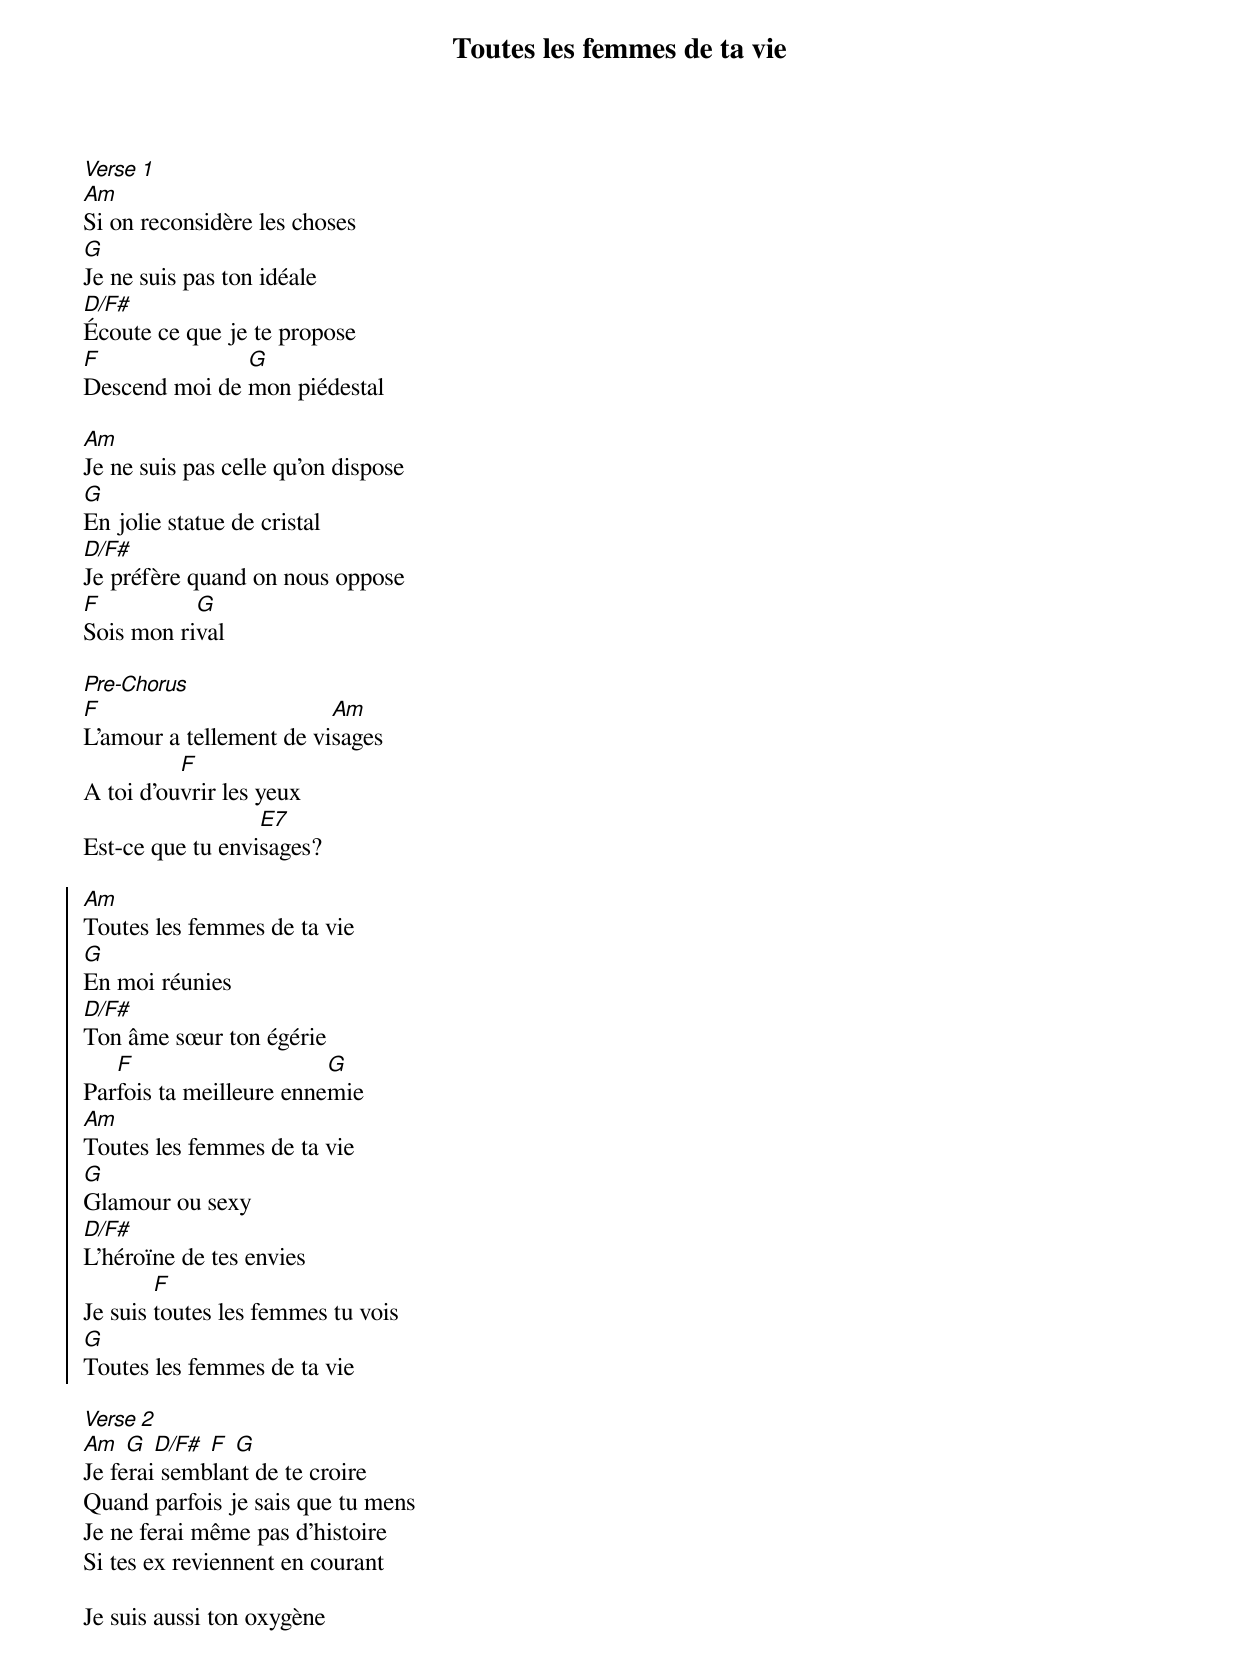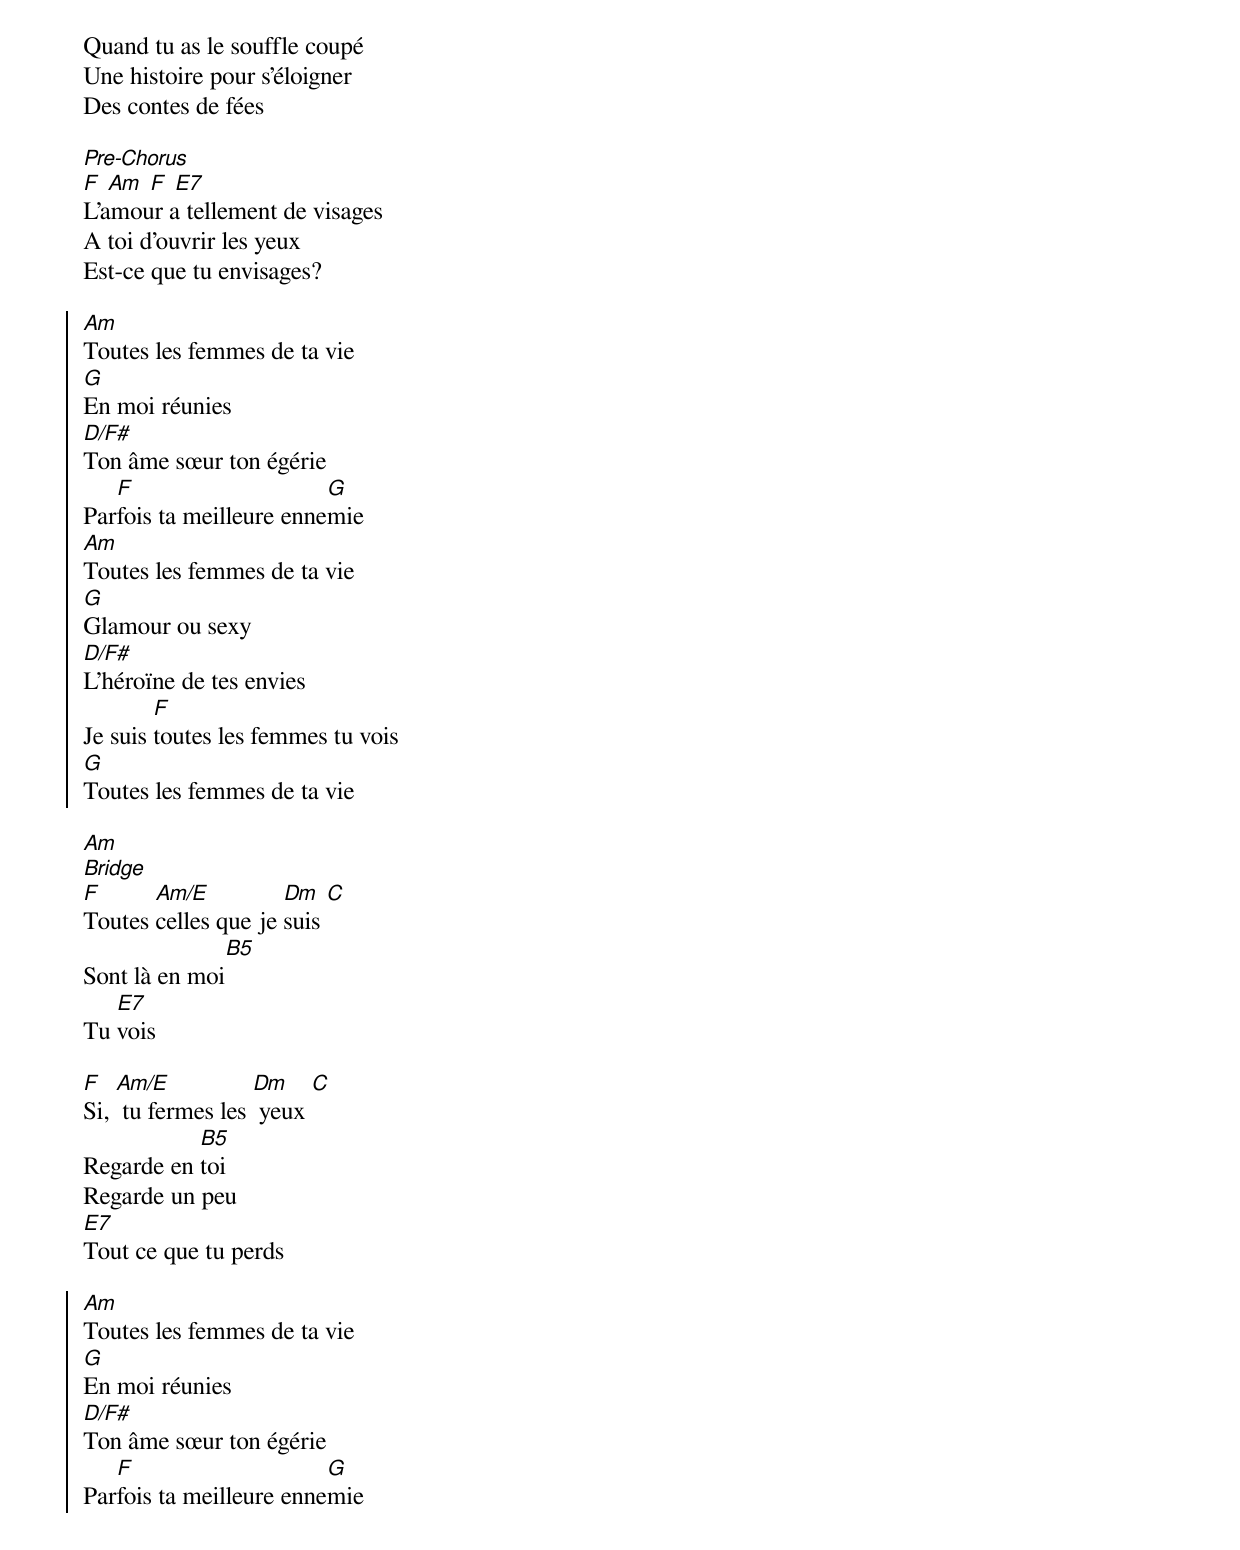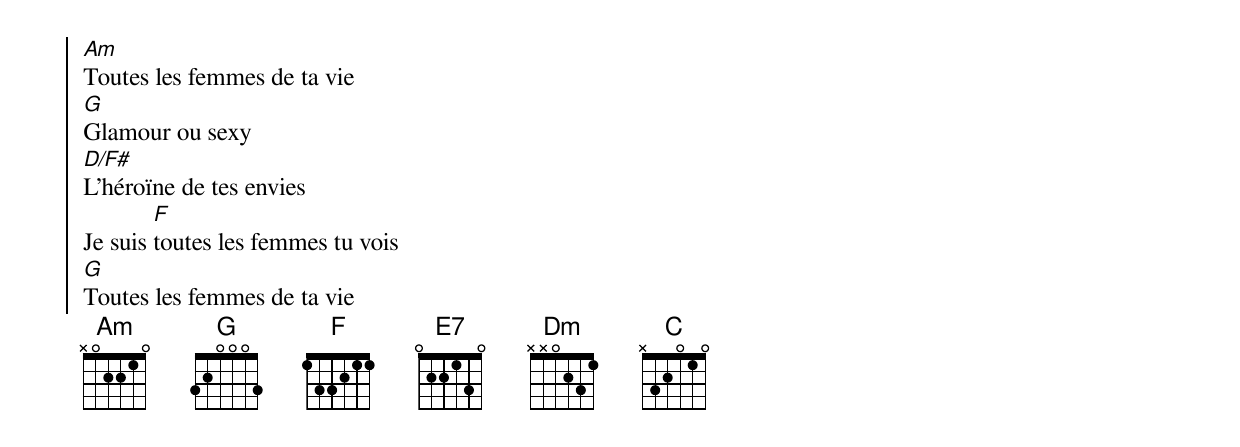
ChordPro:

{title: Toutes les femmes de ta vie}
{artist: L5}
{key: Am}
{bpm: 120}
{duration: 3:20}

[Verse 1]
[Am]Si on reconsidère les choses
[G]Je ne suis pas ton idéale
[D/F#]Écoute ce que je te propose
[F]Descend moi de [G]mon piédestal

[Am]Je ne suis pas celle qu'on dispose
[G]En jolie statue de cristal
[D/F#]Je préfère quand on nous oppose
[F]Sois mon ri[G]val

[Pre-Chorus]
[F]L'amour a tellement de vi[Am]sages
A toi d'ou[F]vrir les yeux
Est-ce que tu envi[E7]sages?

{soc}
[Am]Toutes les femmes de ta vie
[G]En moi réunies
[D/F#]Ton âme sœur ton égérie
Par[F]fois ta meilleure enne[G]mie
[Am]Toutes les femmes de ta vie
[G]Glamour ou sexy
[D/F#]L'héroïne de tes envies
Je suis [F]toutes les femmes tu vois
[G]Toutes les femmes de ta vie
{eoc}

[Verse 2]
[Am] [G] [D/F#] [F] [G]
Je ferai semblant de te croire
Quand parfois je sais que tu mens
Je ne ferai même pas d'histoire
Si tes ex reviennent en courant

Je suis aussi ton oxygène
Quand tu as le souffle coupé
Une histoire pour s'éloigner
Des contes de fées

[Pre-Chorus]
[F] [Am] [F] [E7]
L'amour a tellement de visages
A toi d'ouvrir les yeux
Est-ce que tu envisages?

{soc}
[Am]Toutes les femmes de ta vie
[G]En moi réunies
[D/F#]Ton âme sœur ton égérie
Par[F]fois ta meilleure enne[G]mie
[Am]Toutes les femmes de ta vie
[G]Glamour ou sexy
[D/F#]L'héroïne de tes envies
Je suis [F]toutes les femmes tu vois
[G]Toutes les femmes de ta vie
{eoc}

[Am]
[Bridge]
[F]Toutes [Am/E]celles que je [Dm]suis [C]
Sont là en moi[B5]
Tu [E7]vois

[F]Si, [Am/E] tu fermes les [Dm] yeux [C]
Regarde en [B5]toi
Regarde un peu
[E7]Tout ce que tu perds

{soc}
[Am]Toutes les femmes de ta vie
[G]En moi réunies
[D/F#]Ton âme sœur ton égérie
Par[F]fois ta meilleure enne[G]mie
[Am]Toutes les femmes de ta vie
[G]Glamour ou sexy
[D/F#]L'héroïne de tes envies
Je suis [F]toutes les femmes tu vois
[G]Toutes les femmes de ta vie
{eoc}
